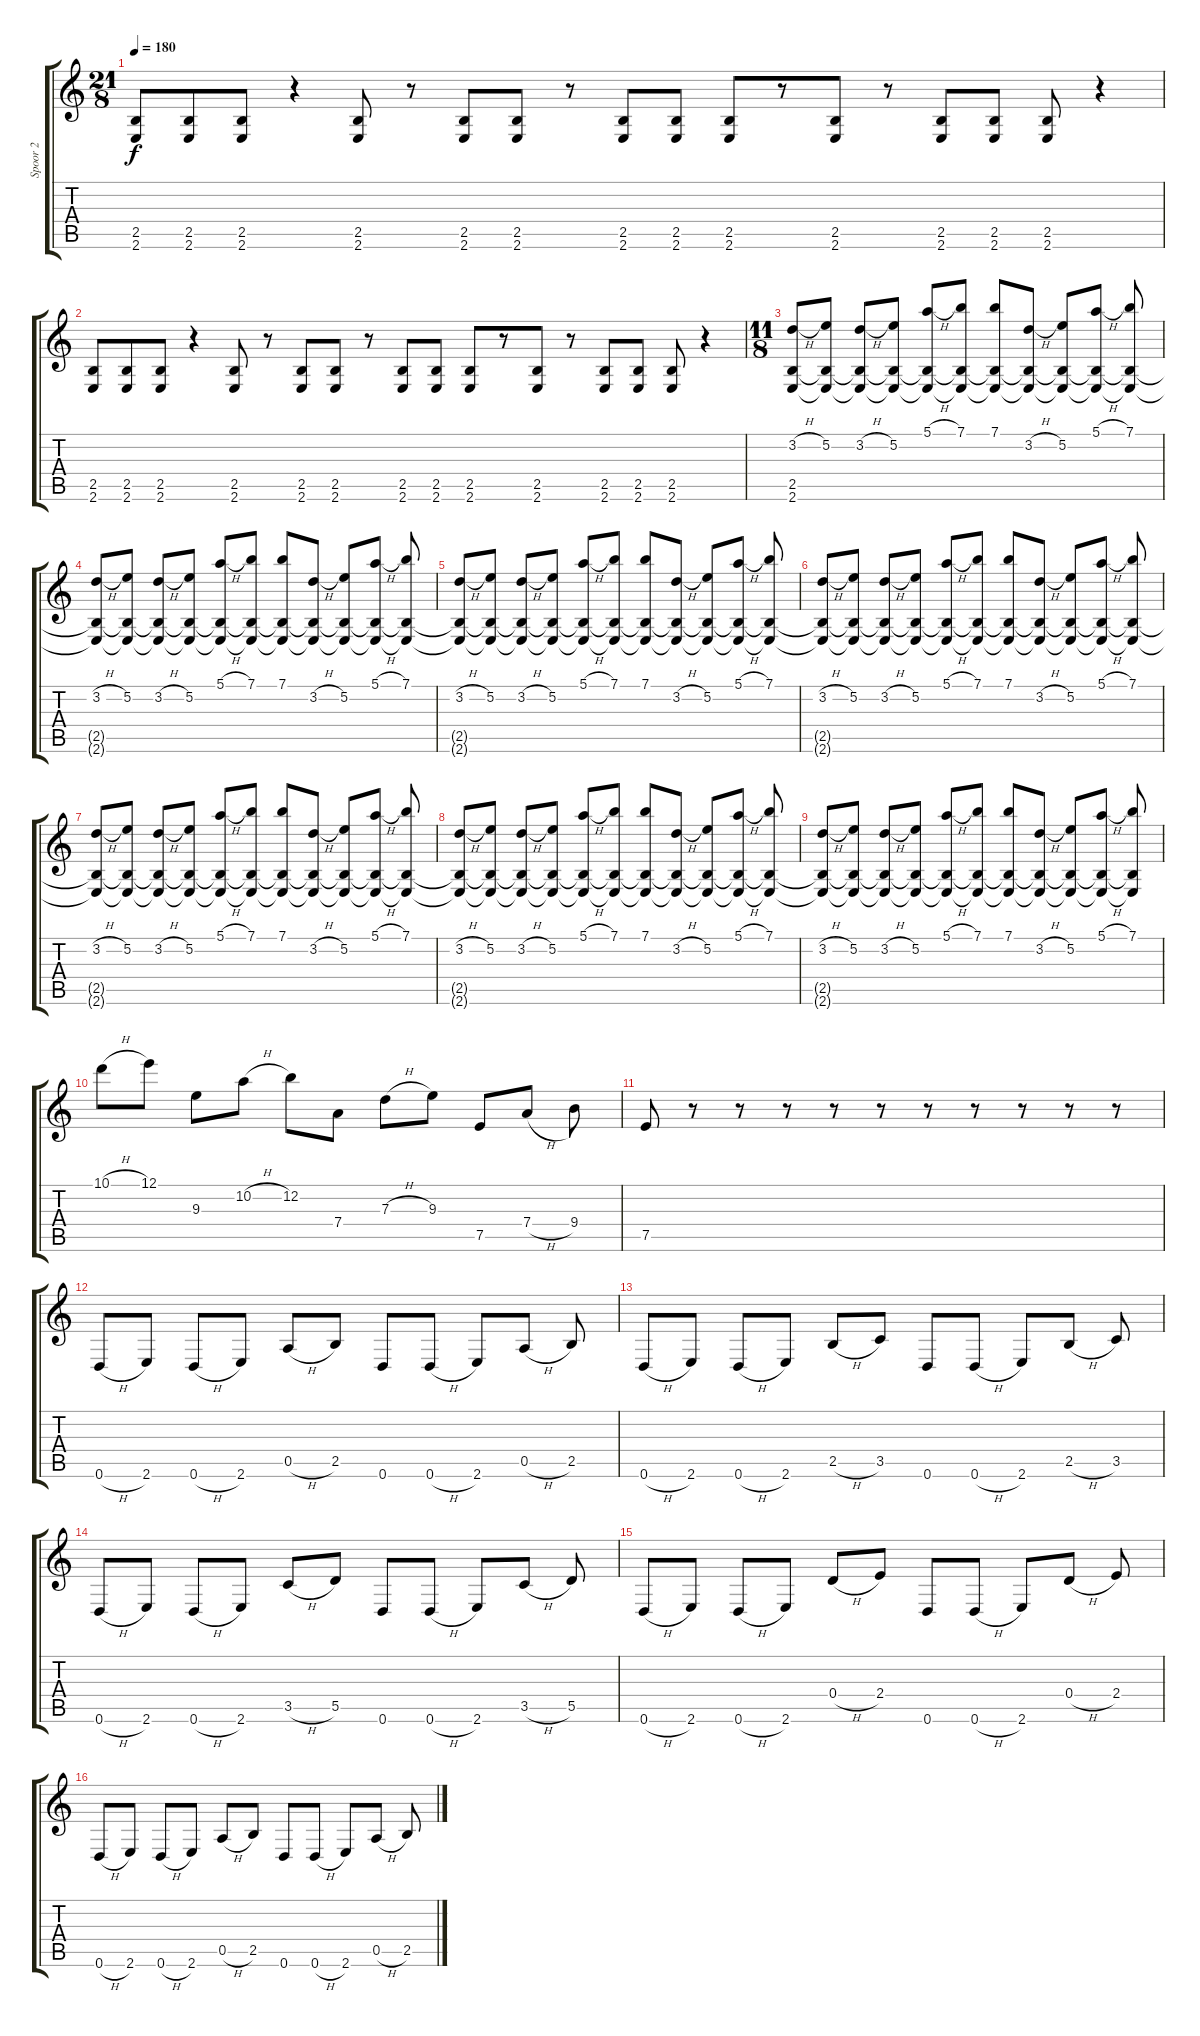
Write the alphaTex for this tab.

\track ("Spoor 2" "Spoor 2") {instrument distortionguitar}
\staff {score tabs}
\tuning (E4 B3 G3 D3 A2 D2) {hide}
\ts (21 8)
\tempo 180
\clef g2
\ks c
(2.5 2.6).8{dy f} (2.5 2.6).8 (2.5 2.6).8 r.4 (2.5 2.6).8 r.8 (2.5 2.6).8 (2.5 2.6).8 r.8 (2.5 2.6).8 (2.5 2.6).8 (2.5 2.6).8 r.8 (2.5 2.6).8 r.8 (2.5 2.6).8 (2.5 2.6).8 (2.5 2.6).8 r.4 |
(2.5 2.6).8 (2.5 2.6).8 (2.5 2.6).8 r.4 (2.5 2.6).8 r.8 (2.5 2.6).8 (2.5 2.6).8 r.8 (2.5 2.6).8 (2.5 2.6).8 (2.5 2.6).8 r.8 (2.5 2.6).8 r.8 (2.5 2.6).8 (2.5 2.6).8 (2.5 2.6).8 r.4 |
\ts (11 8)
(3.2{h} 2.5 2.6).8 (5.2 2.5{t} 2.6{t}).8 (3.2{h} 2.5{t} 2.6{t}).8 (5.2 2.5{t} 2.6{t}).8 (5.1{h} 2.5{t} 2.6{t}).8 (7.1 2.5{t} 2.6{t}).8 (7.1 2.5{t} 2.6{t}).8 (3.2{h} 2.5{t} 2.6{t}).8 (5.2 2.5{t} 2.6{t}).8 (5.1{h} 2.5{t} 2.6{t}).8 (7.1 2.5{t} 2.6{t}).8 |
(3.2{h} 2.5{t} 2.6{t}).8 (5.2 2.5{t} 2.6{t}).8 (3.2{h} 2.5{t} 2.6{t}).8 (5.2 2.5{t} 2.6{t}).8 (5.1{h} 2.5{t} 2.6{t}).8 (7.1 2.5{t} 2.6{t}).8 (7.1 2.5{t} 2.6{t}).8 (3.2{h} 2.5{t} 2.6{t}).8 (5.2 2.5{t} 2.6{t}).8 (5.1{h} 2.5{t} 2.6{t}).8 (7.1 2.5{t} 2.6{t}).8 |
(3.2{h} 2.5{t} 2.6{t}).8 (5.2 2.5{t} 2.6{t}).8 (3.2{h} 2.5{t} 2.6{t}).8 (5.2 2.5{t} 2.6{t}).8 (5.1{h} 2.5{t} 2.6{t}).8 (7.1 2.5{t} 2.6{t}).8 (7.1 2.5{t} 2.6{t}).8 (3.2{h} 2.5{t} 2.6{t}).8 (5.2 2.5{t} 2.6{t}).8 (5.1{h} 2.5{t} 2.6{t}).8 (7.1 2.5{t} 2.6{t}).8 |
(3.2{h} 2.5{t} 2.6{t}).8 (5.2 2.5{t} 2.6{t}).8 (3.2{h} 2.5{t} 2.6{t}).8 (5.2 2.5{t} 2.6{t}).8 (5.1{h} 2.5{t} 2.6{t}).8 (7.1 2.5{t} 2.6{t}).8 (7.1 2.5{t} 2.6{t}).8 (3.2{h} 2.5{t} 2.6{t}).8 (5.2 2.5{t} 2.6{t}).8 (5.1{h} 2.5{t} 2.6{t}).8 (7.1 2.5{t} 2.6{t}).8 |
(3.2{h} 2.5{t} 2.6{t}).8 (5.2 2.5{t} 2.6{t}).8 (3.2{h} 2.5{t} 2.6{t}).8 (5.2 2.5{t} 2.6{t}).8 (5.1{h} 2.5{t} 2.6{t}).8 (7.1 2.5{t} 2.6{t}).8 (7.1 2.5{t} 2.6{t}).8 (3.2{h} 2.5{t} 2.6{t}).8 (5.2 2.5{t} 2.6{t}).8 (5.1{h} 2.5{t} 2.6{t}).8 (7.1 2.5{t} 2.6{t}).8 |
(3.2{h} 2.5{t} 2.6{t}).8 (5.2 2.5{t} 2.6{t}).8 (3.2{h} 2.5{t} 2.6{t}).8 (5.2 2.5{t} 2.6{t}).8 (5.1{h} 2.5{t} 2.6{t}).8 (7.1 2.5{t} 2.6{t}).8 (7.1 2.5{t} 2.6{t}).8 (3.2{h} 2.5{t} 2.6{t}).8 (5.2 2.5{t} 2.6{t}).8 (5.1{h} 2.5{t} 2.6{t}).8 (7.1 2.5{t} 2.6{t}).8 |
(3.2{h} 2.5{t} 2.6{t}).8 (5.2 2.5{t} 2.6{t}).8 (3.2{h} 2.5{t} 2.6{t}).8 (5.2 2.5{t} 2.6{t}).8 (5.1{h} 2.5{t} 2.6{t}).8 (7.1 2.5{t} 2.6{t}).8 (7.1 2.5{t} 2.6{t}).8 (3.2{h} 2.5{t} 2.6{t}).8 (5.2 2.5{t} 2.6{t}).8 (5.1{h} 2.5{t} 2.6{t}).8 (7.1 2.5{t} 2.6{t}).8 |
10.1{h}.8 12.1.8 9.3.8 10.2{h}.8 12.2.8 7.4.8 7.3{h}.8 9.3.8 7.5.8 7.4{h}.8 9.4.8 |
7.5.8 r.8 r.8 r.8 r.8 r.8 r.8 r.8 r.8 r.8 r.8 |
0.6{h}.8 2.6.8 0.6{h}.8 2.6.8 0.5{h}.8 2.5.8 0.6.8 0.6{h}.8 2.6.8 0.5{h}.8 2.5.8 |
0.6{h}.8 2.6.8 0.6{h}.8 2.6.8 2.5{h}.8 3.5.8 0.6.8 0.6{h}.8 2.6.8 2.5{h}.8 3.5.8 |
0.6{h}.8 2.6.8 0.6{h}.8 2.6.8 3.5{h}.8 5.5.8 0.6.8 0.6{h}.8 2.6.8 3.5{h}.8 5.5.8 |
0.6{h}.8 2.6.8 0.6{h}.8 2.6.8 0.4{h}.8 2.4.8 0.6.8 0.6{h}.8 2.6.8 0.4{h}.8 2.4.8 |
0.6{h}.8 2.6.8 0.6{h}.8 2.6.8 0.5{h}.8 2.5.8 0.6.8 0.6{h}.8 2.6.8 0.5{h}.8 2.5.8
